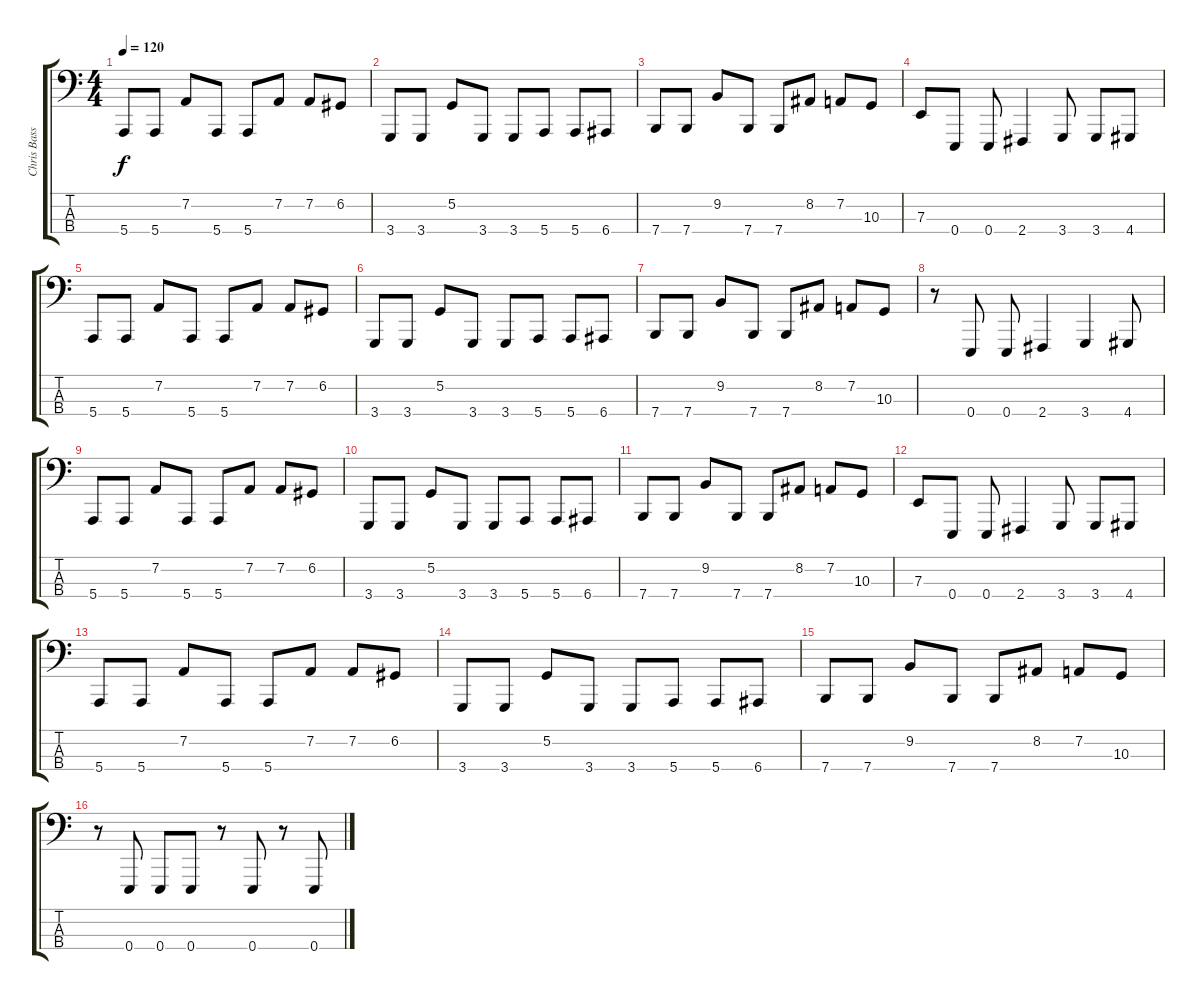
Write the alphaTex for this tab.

\track ("Chris Bass" "Chris Bass") {instrument lead2sawtooth}
\staff {score tabs}
\tuning (G2 D2 A1 E1) {hide}
\ts (4 4)
\tempo 120
\clef f4
\ks c
5.4.8{dy f} 5.4.8 7.2.8 5.4.8 5.4.8 7.2.8 7.2.8 6.2.8 |
3.4.8 3.4.8 5.2.8 3.4.8 3.4.8 5.4.8 5.4.8 6.4.8 |
7.4.8 7.4.8 9.2.8 7.4.8 7.4.8 8.2.8 7.2.8 10.3.8 |
7.3.8 0.4.8 0.4.8 2.4.4 3.4.8 3.4.8 4.4.8 |
5.4.8 5.4.8 7.2.8 5.4.8 5.4.8 7.2.8 7.2.8 6.2.8 |
3.4.8 3.4.8 5.2.8 3.4.8 3.4.8 5.4.8 5.4.8 6.4.8 |
7.4.8 7.4.8 9.2.8 7.4.8 7.4.8 8.2.8 7.2.8 10.3.8 |
r.8 0.4.8 0.4.8 2.4.4 3.4.4 4.4.8 |
5.4.8 5.4.8 7.2.8 5.4.8 5.4.8 7.2.8 7.2.8 6.2.8 |
3.4.8 3.4.8 5.2.8 3.4.8 3.4.8 5.4.8 5.4.8 6.4.8 |
7.4.8 7.4.8 9.2.8 7.4.8 7.4.8 8.2.8 7.2.8 10.3.8 |
7.3.8 0.4.8 0.4.8 2.4.4 3.4.8 3.4.8 4.4.8 |
5.4.8 5.4.8 7.2.8 5.4.8 5.4.8 7.2.8 7.2.8 6.2.8 |
3.4.8 3.4.8 5.2.8 3.4.8 3.4.8 5.4.8 5.4.8 6.4.8 |
7.4.8 7.4.8 9.2.8 7.4.8 7.4.8 8.2.8 7.2.8 10.3.8 |
r.8 0.4.8 0.4.8 0.4.8 r.8 0.4.8 r.8 0.4.8
